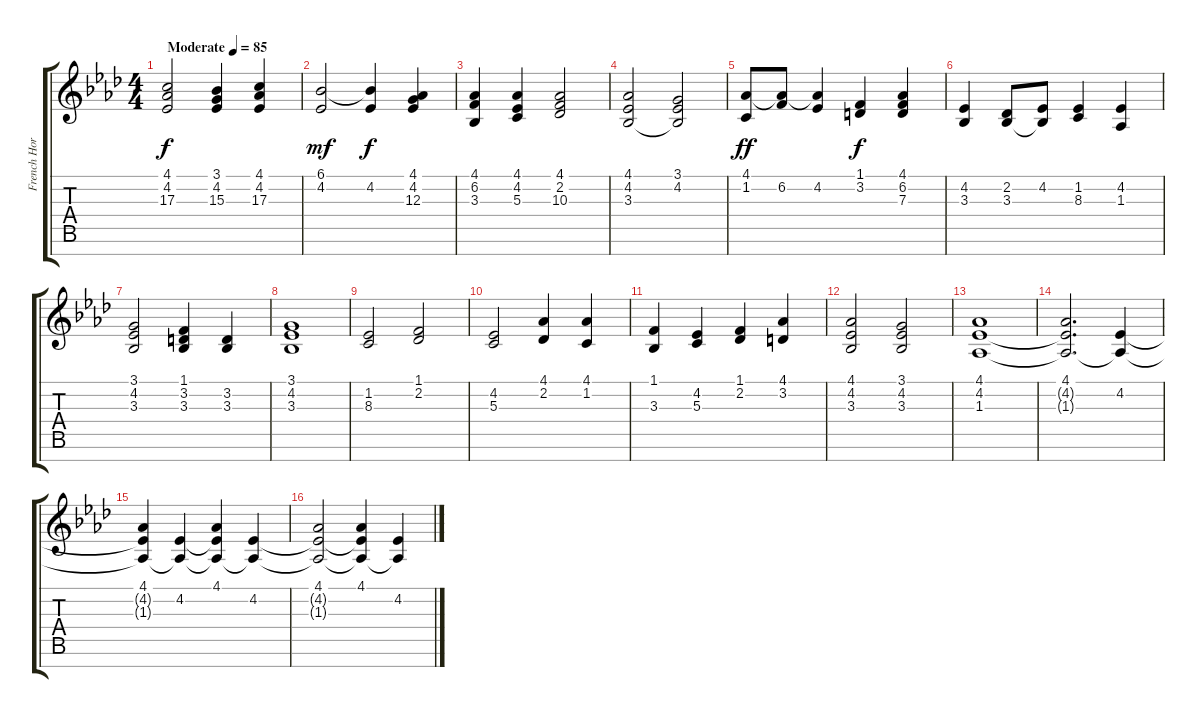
\track ("French Horn" "French Hor") {instrument frenchhorn}
\staff {score tabs}
\tuning (E4 B3 G3 D3 A2 E2 B1) {hide}
\ts (4 4)
\tempo (85 "Moderate")
\clef g2
\ks ab
(4.1 4.2 17.3).2{dy f instrument frenchhorn} (3.1 4.2 15.3).4 (4.1 4.2 17.3).4 |
(6.1 4.2).2{dy mf} (6.1{t} 4.2).4{dy f} (4.1 4.2 12.3).4 |
(4.1 6.2 3.3).4 (4.1 4.2 5.3).4 (4.1 2.2 10.3).2 |
(4.1 4.2 3.3).2 (3.1 4.2 3.3{t}).2 |
(4.1 1.2).8{dy ff} (4.1{t} 6.2).8 (4.1{t} 4.2).4 (1.1 3.2).4{dy f} (4.1 6.2 7.3).4 |
(4.2 3.3).4 (2.2 3.3).8 (4.2 3.3{t}).8 (1.2 8.3).4 (4.2 1.3).4 |
(3.1 4.2 3.3).2 (1.1 3.2 3.3).4 (3.2 3.3).4 |
(3.1 4.2 3.3).1 |
(1.2 8.3).2 (1.1 2.2).2 |
(4.2 5.3).2 (4.1 2.2).4 (4.1 1.2).4 |
(1.1 3.3).4 (4.2 5.3).4 (1.1 2.2).4 (4.1 3.2).4 |
(4.1 4.2 3.3).2 (3.1 4.2 3.3).2 |
(4.1 4.2 1.3).1 |
(4.1 4.2{t} 1.3{t}).2{d} (4.2 1.3{t}).4 |
(4.1 4.2{t} 1.3{t}).4 (4.2 1.3{t}).4 (4.1 4.2{t} 1.3{t}).4 (4.2 1.3{t}).4 |
(4.1 4.2{t} 1.3{t}).2 (4.1 4.2{t} 1.3{t}).4 (4.2 1.3{t}).4
